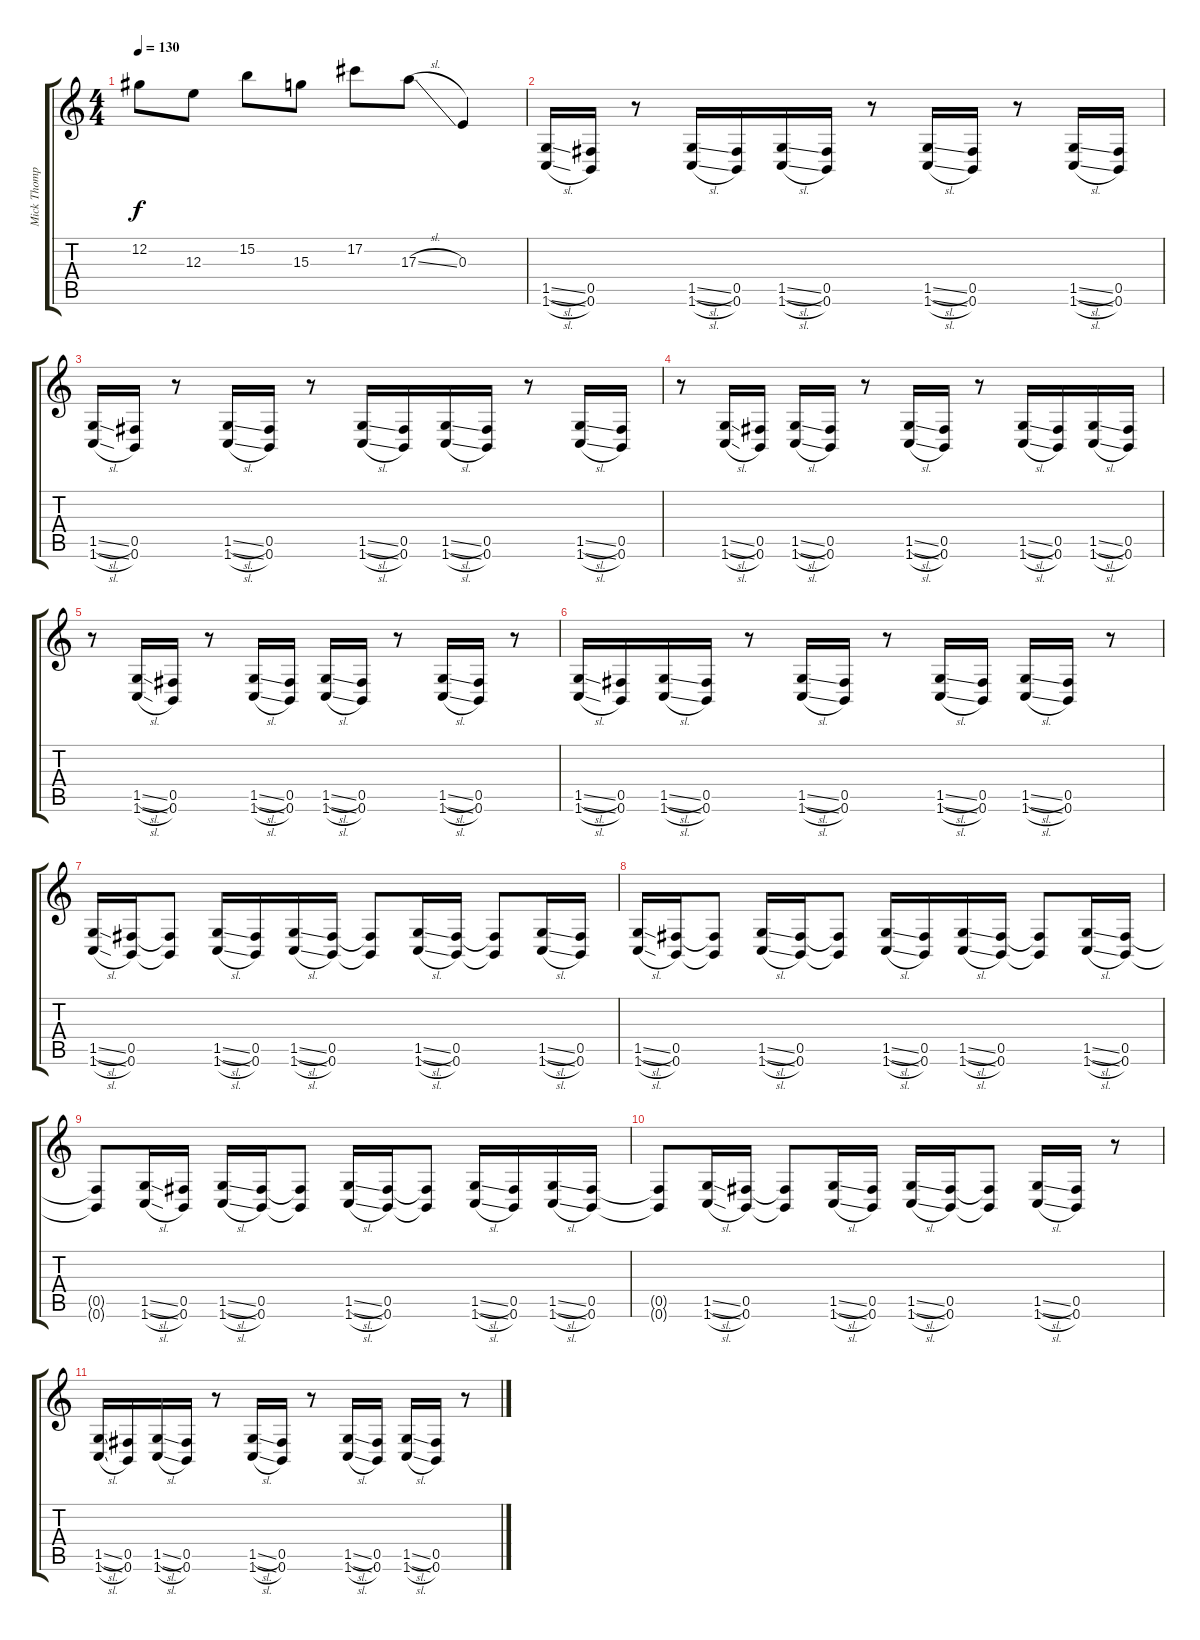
\track ("Mick Thompson" "Mick Thomp") {instrument distortionguitar}
\staff {score tabs}
\tuning (Db4 Ab3 E3 B2 Gb2 B1) {hide}
\ts (4 4)
\tempo 130
\clef g2
\ks c
12.2{t}.8{dy f} 12.3.8 15.2.8 15.3.8 17.2.8 17.3{sl}.8 0.3.4 |
(1.5{sl} 1.6{sl}).16 (0.5 0.6).16 r.8 (1.5{sl} 1.6{sl}).16 (0.5 0.6).16 (1.5{sl} 1.6{sl}).16 (0.5 0.6).16 r.8 (1.5{sl} 1.6{sl}).16 (0.5 0.6).16 r.8 (1.5{sl} 1.6{sl}).16 (0.5 0.6).16 |
(1.5{sl} 1.6{sl}).16 (0.5 0.6).16 r.8 (1.5{sl} 1.6{sl}).16 (0.5 0.6).16 r.8 (1.5{sl} 1.6{sl}).16 (0.5 0.6).16 (1.5{sl} 1.6{sl}).16 (0.5 0.6).16 r.8 (1.5{sl} 1.6{sl}).16 (0.5 0.6).16 |
r.8 (1.5{sl} 1.6{sl}).16 (0.5 0.6).16 (1.5{sl} 1.6{sl}).16 (0.5 0.6).16 r.8 (1.5{sl} 1.6{sl}).16 (0.5 0.6).16 r.8 (1.5{sl} 1.6{sl}).16 (0.5 0.6).16 (1.5{sl} 1.6{sl}).16 (0.5 0.6).16 |
r.8 (1.5{sl} 1.6{sl}).16 (0.5 0.6).16 r.8 (1.5{sl} 1.6{sl}).16 (0.5 0.6).16 (1.5{sl} 1.6{sl}).16 (0.5 0.6).16 r.8 (1.5{sl} 1.6{sl}).16 (0.5 0.6).16 r.8 |
(1.5{sl} 1.6{sl}).16 (0.5 0.6).16 (1.5{sl} 1.6{sl}).16 (0.5 0.6).16 r.8 (1.5{sl} 1.6{sl}).16 (0.5 0.6).16 r.8 (1.5{sl} 1.6{sl}).16 (0.5 0.6).16 (1.5{sl} 1.6{sl}).16 (0.5 0.6).16 r.8 |
(1.5{sl} 1.6{sl}).16 (0.5 0.6).16 (0.5{t} 0.6{t}).8 (1.5{sl} 1.6{sl}).16 (0.5 0.6).16 (1.5{sl} 1.6{sl}).16 (0.5 0.6).16 (0.5{t} 0.6{t}).8 (1.5{sl} 1.6{sl}).16 (0.5 0.6).16 (0.5{t} 0.6{t}).8 (1.5{sl} 1.6{sl}).16 (0.5 0.6).16 |
(1.5{sl} 1.6{sl}).16 (0.5 0.6).16 (0.5{t} 0.6{t}).8 (1.5{sl} 1.6{sl}).16 (0.5 0.6).16 (0.5{t} 0.6{t}).8 (1.5{sl} 1.6{sl}).16 (0.5 0.6).16 (1.5{sl} 1.6{sl}).16 (0.5 0.6).16 (0.5{t} 0.6{t}).8 (1.5{sl} 1.6{sl}).16 (0.5 0.6).16 |
(0.5{t} 0.6{t}).8 (1.5{sl} 1.6{sl}).16 (0.5 0.6).16 (1.5{sl} 1.6{sl}).16 (0.5 0.6).16 (0.5{t} 0.6{t}).8 (1.5{sl} 1.6{sl}).16 (0.5 0.6).16 (0.5{t} 0.6{t}).8 (1.5{sl} 1.6{sl}).16 (0.5 0.6).16 (1.5{sl} 1.6{sl}).16 (0.5 0.6).16 |
(0.5{t} 0.6{t}).8 (1.5{sl} 1.6{sl}).16 (0.5 0.6).16 (0.5{t} 0.6{t}).8 (1.5{sl} 1.6{sl}).16 (0.5 0.6).16 (1.5{sl} 1.6{sl}).16 (0.5 0.6).16 (0.5{t} 0.6{t}).8 (1.5{sl} 1.6{sl}).16 (0.5 0.6).16 r.8 |
(1.5{sl} 1.6{sl}).16 (0.5 0.6).16 (1.5{sl} 1.6{sl}).16 (0.5 0.6).16 r.8 (1.5{sl} 1.6{sl}).16 (0.5 0.6).16 r.8 (1.5{sl} 1.6{sl}).16 (0.5 0.6).16 (1.5{sl} 1.6{sl}).16 (0.5 0.6).16 r.8
